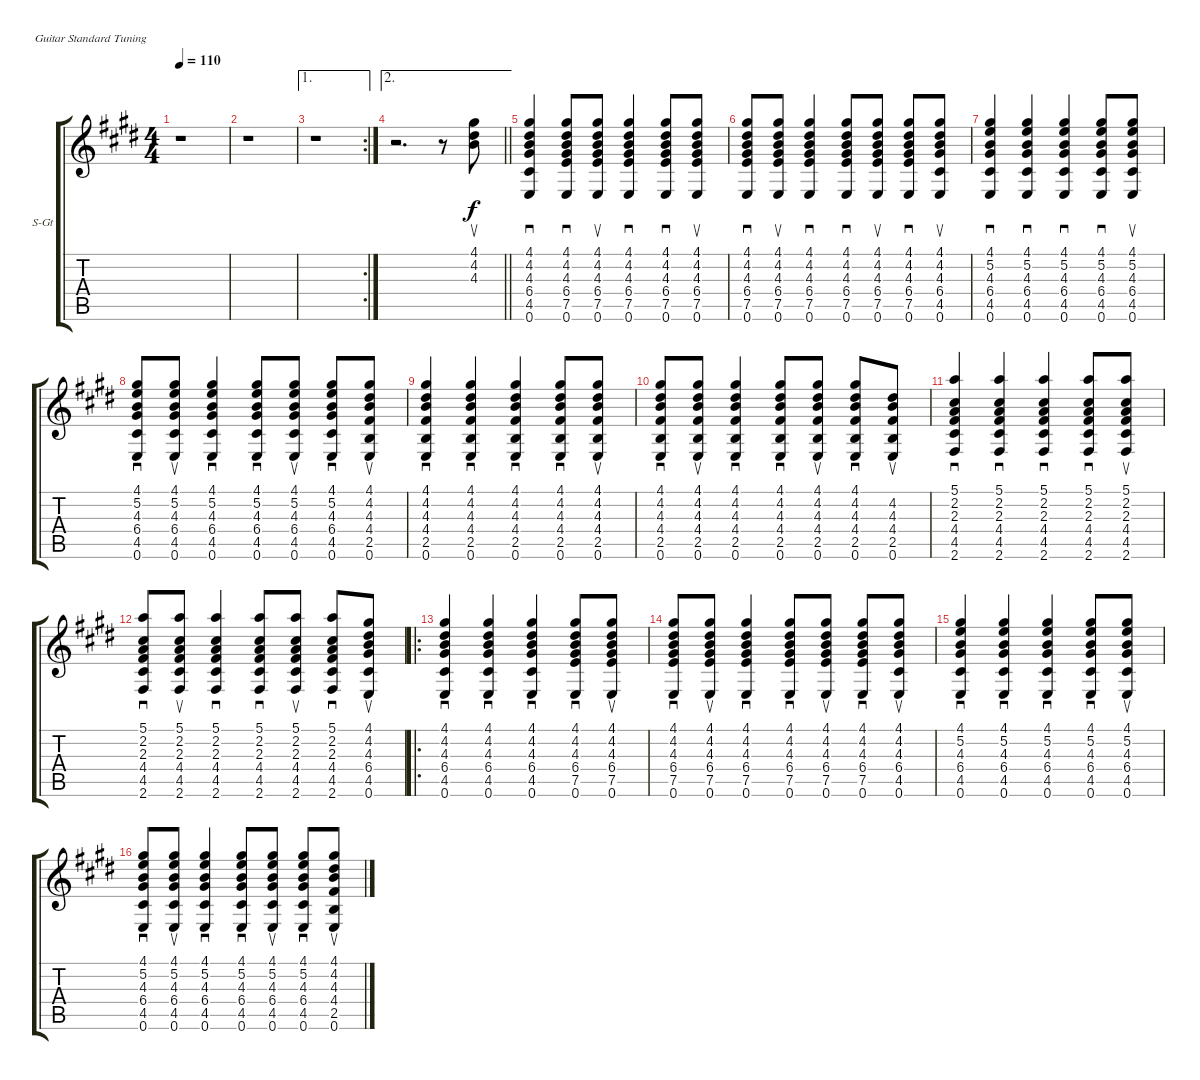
\defaultSystemsLayout 4
\bracketExtendMode groupsimilarinstruments
\firstSystemTrackNameOrientation horizontal
\otherSystemsTrackNameOrientation horizontal
\track ("Steel Guitar" "S-Gt") {instrument acousticguitarsteel}
\staff {score tabs}
\tuning (E4 B3 G3 D3 A2 E2)
\ts (4 4)
\tempo 110
\clef g2
\scale
0.312821
\ks c#minor
r.1{dy f} |
\scale
0.312821 r.1 |
\ae 1
\rc 2
\scale
0.323671 r.1 |
\ae 2
\barLineRight lightlight
r.2{d} r.8 (4.1 4.2 4.3).8{su} |
\scale
0.352657 (0.6 4.3 4.2 4.1 4.5 6.4).4{sd} (0.6 7.5 6.4 4.3 4.2 4.1).8{sd} (4.1 4.2 4.3 6.4 7.5 0.6).8{su} (0.6 7.5 6.4 4.3 4.2 4.1).4{sd} (0.6 7.5 6.4 4.3 4.2 4.1).8{sd} (4.1 4.2 4.3 6.4 7.5 0.6).8{su} |
(0.6 7.5 6.4 4.3 4.2 4.1).8{sd} (4.1 4.2 4.3 6.4 7.5 0.6).8{su} (0.6 7.5 6.4 4.3 4.2 4.1).4{sd} (0.6 7.5 6.4 4.3 4.2 4.1).8{sd} (4.1 4.2 4.3 6.4 7.5 0.6).8{su} (0.6 7.5 6.4 4.3 4.2 4.1).8{sd} (0.6 4.5 6.4 4.3 4.2 4.1).8{su} |
(4.1 5.2 4.3 6.4 4.5 0.6).4{sd} (4.1 5.2 4.3 6.4 4.5 0.6).4{sd} (4.1 5.2 4.3 6.4 4.5 0.6).4{sd} (4.1 5.2 4.3 6.4 4.5 0.6).8{sd} (4.1 5.2 4.3 6.4 4.5 0.6).8{su} |
(4.1 5.2 4.3 6.4 4.5 0.6).8{sd} (4.1 5.2 4.3 6.4 4.5 0.6).8{su} (4.1 5.2 4.3 6.4 4.5 0.6).4{sd} (4.1 5.2 4.3 6.4 4.5 0.6).8{sd} (4.1 5.2 4.3 6.4 4.5 0.6).8{su} (4.1 5.2 4.3 6.4 4.5 0.6).8{sd} (4.4 4.1 4.2 4.3 2.5 0.6).8{su} |
(4.4 4.3 4.2 4.1 2.5 0.6).4{sd} (4.4 4.3 4.2 4.1 2.5 0.6).4{sd} (4.4 4.3 4.2 4.1 2.5 0.6).4{sd} (4.4 4.3 4.2 4.1 2.5 0.6).8{sd} (4.4 4.3 4.2 4.1 2.5 0.6).8{su} |
(4.4 4.3 4.2 4.1 2.5 0.6).8{sd} (4.4 4.3 4.2 4.1 2.5 0.6).8{su} (4.4 4.3 4.2 4.1 2.5 0.6).4{sd} (4.4 4.3 4.2 4.1 2.5 0.6).8{sd} (4.4 4.3 4.2 4.1 2.5 0.6).8{su} (4.4 4.3 4.2 4.1 2.5 0.6).8{sd} (4.4 4.3 4.2 2.5 0.6).8{su} |
(5.1 4.4 4.5 2.3 2.6 2.2).4{sd} (5.1 4.4 4.5 2.3 2.6 2.2).4{sd} (5.1 4.4 4.5 2.3 2.6 2.2).4{sd} (5.1 4.4 4.5 2.3 2.6 2.2).8{sd} (5.1 4.4 4.5 2.3 2.6 2.2).8{su} |
\scale
0.323671 (5.1 4.4 4.5 2.3 2.6 2.2).8{sd} (5.1 4.4 4.5 2.3 2.6 2.2).8{su} (5.1 4.4 4.5 2.3 2.6 2.2).4{sd} (5.1 4.4 4.5 2.3 2.6 2.2).8{sd} (5.1 4.4 4.5 2.3 2.6 2.2).8{su} (5.1 4.4 4.5 2.3 2.6 2.2).8{sd} (4.1 6.4 4.5 4.3 0.6 4.2).8{su} |
\ro
(0.6 4.3 4.2 4.1 4.5 6.4).4{sd} (0.6 4.3 4.2 4.1 4.5 6.4).4{sd} (0.6 4.3 4.2 4.1 4.5 6.4).4{sd} (0.6 7.5 6.4 4.3 4.2 4.1).8{sd} (4.1 4.2 4.3 6.4 7.5 0.6).8{su} |
(0.6 7.5 6.4 4.3 4.2 4.1).8{sd} (4.1 4.2 4.3 6.4 7.5 0.6).8{su} (0.6 7.5 6.4 4.3 4.2 4.1).4{sd} (0.6 7.5 6.4 4.3 4.2 4.1).8{sd} (4.1 4.2 4.3 6.4 7.5 0.6).8{su} (0.6 7.5 6.4 4.3 4.2 4.1).8{sd} (0.6 4.5 6.4 4.3 4.2 4.1).8{su} |
(4.1 5.2 4.3 6.4 4.5 0.6).4{sd} (4.1 5.2 4.3 6.4 4.5 0.6).4{sd} (4.1 5.2 4.3 6.4 4.5 0.6).4{sd} (4.1 5.2 4.3 6.4 4.5 0.6).8{sd} (4.1 5.2 4.3 6.4 4.5 0.6).8{su} |
(4.1 5.2 4.3 6.4 4.5 0.6).8{sd} (4.1 5.2 4.3 6.4 4.5 0.6).8{su} (4.1 5.2 4.3 6.4 4.5 0.6).4{sd} (4.1 5.2 4.3 6.4 4.5 0.6).8{sd} (4.1 5.2 4.3 6.4 4.5 0.6).8{su} (4.1 5.2 4.3 6.4 4.5 0.6).8{sd} (4.4 4.1 4.2 4.3 2.5 0.6).8{su}
